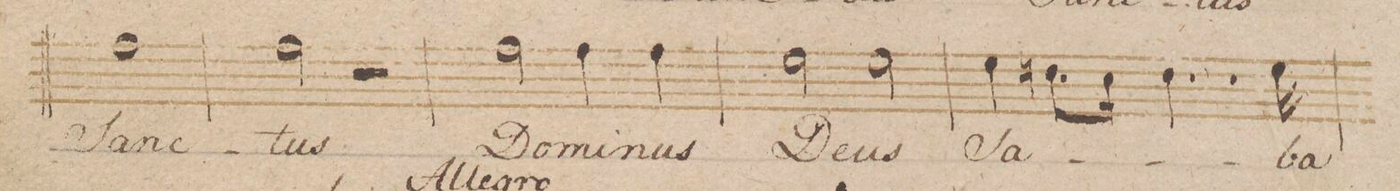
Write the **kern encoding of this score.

**kern	**text	**dynam
*I"Canto	*	*
*clefC1	*	*
*k[b-]	*	*
*met(c)	*	*
*M4/4	*	*
1dd\	Sanc-	.
=7	=7	=7
2dd\	-tus	.
2r	.	.
=8	=8	=8
2dd\	Do-	.
4dd\	-mi-	.
4dd\	-nus	.
=9	=9	=9
2cc\	De-	.
2cc\	-us	.
=10	=10	=10
4cc\	Sa-	.
8.bn\L	.	.
16a\Jk	.	.
4..b\	.	.
16cc\	-ba-	.
=11	=11	=11
*-	*-	*-
